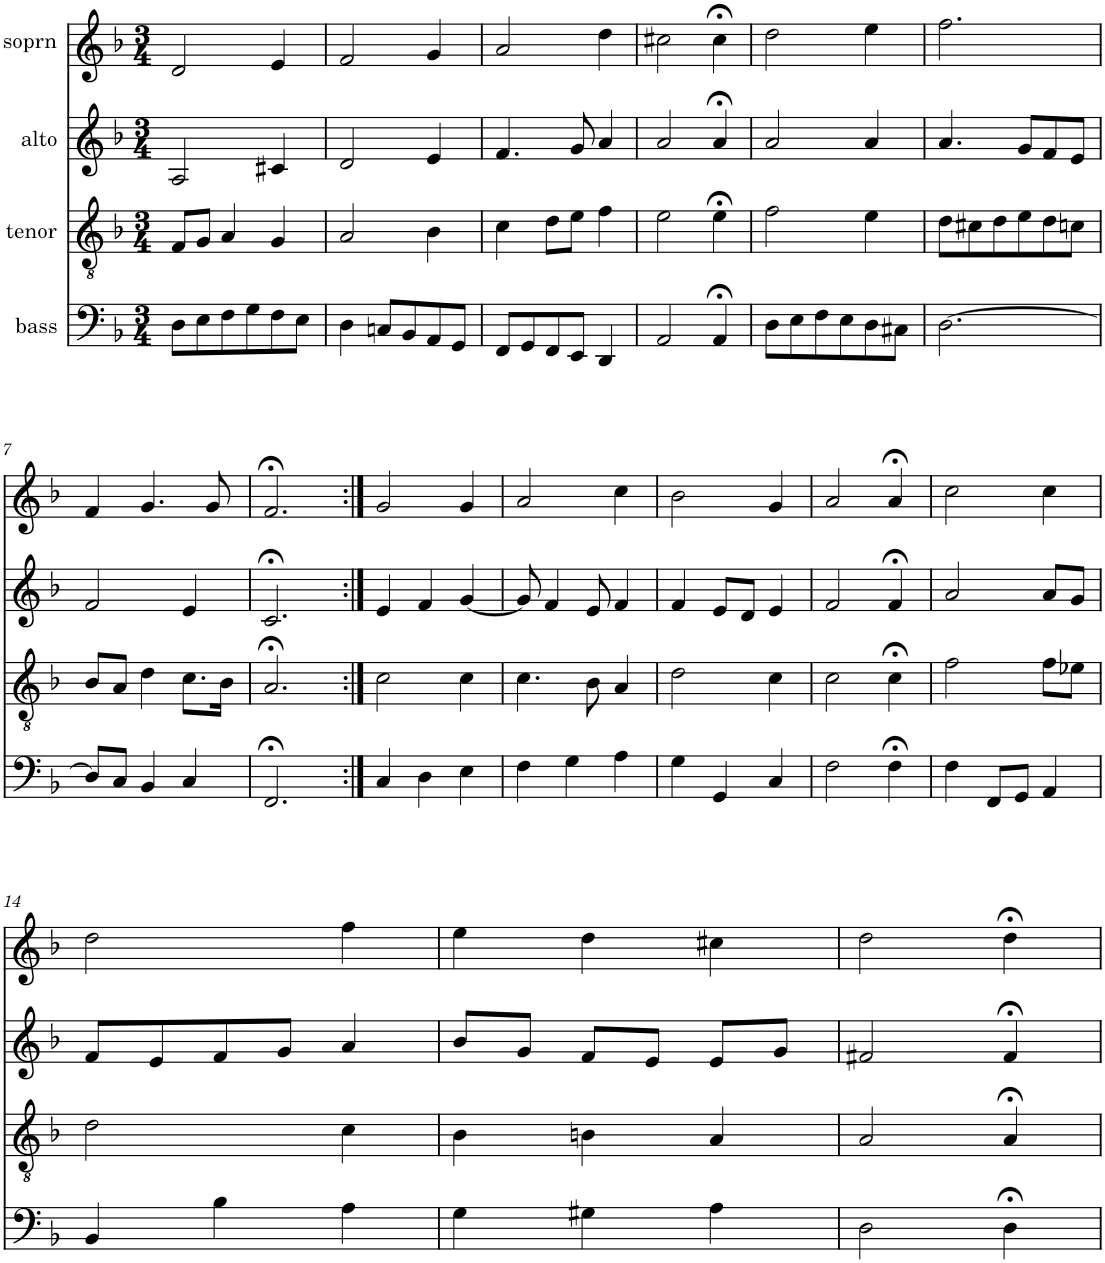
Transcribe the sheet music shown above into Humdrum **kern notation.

**kern	**kern	**kern	**kern
*part4	*part3	*part2	*part1
*staff4	*staff3	*staff2	*staff1
*I"bass	*I"tenor	*I"alto	*I"soprn
*clefF4	*clefGv2	*clefG2	*clefG2
*k[b-]	*k[b-]	*k[b-]	*k[b-]
*d:	*d:	*d:	*d:
*M3/4	*M3/4	*M3/4	*M3/4
=1	=1	=1	=1
8D\L	8F/L	2A/	2d/
8E\	8G/J	.	.
8F\	4A/	.	.
8G\	.	.	.
8F\	4G/	4c#X/	4e/
8E\J	.	.	.
=2	=2	=2	=2
4D\	2A/	2d/	2f/
8Cn/L	.	.	.
8BB-/	.	.	.
8AA/	4B-\	4e/	4g/
8GG/J	.	.	.
=3	=3	=3	=3
8FF/L	4c\	4.f/	2a/
8GG/	.	.	.
8FF/	8d\L	.	.
8EE/J	8e\J	8g/	.
4DD/	4f\	4a/	4dd\
=4	=4	=4	=4
2AA/	2e\	2a/	2cc#X\
4AA;</	4e;<\	4a;</	4cc#;<\
=5	=5	=5	=5
8D\L	2f\	2a/	2dd\
8E\	.	.	.
8F\	.	.	.
8E\	.	.	.
8D\	4e\	4a/	4ee\
8C#X\J	.	.	.
=6	=6	=6	=6
[2.D\	8d\L	4.a/	2.ff\
.	8c#X\	.	.
.	8d\	.	.
.	8e\	8g/L	.
.	8d\	8f/	.
.	8cn\J	8e/J	.
!!LO:LB:g=z
=7	=7	=7	=7
8D/L]	8B-/L	2f/	4f/
8C/J	8A/J	.	.
4BB-/	4d\	.	4.g/
4C/	8.c\L	4e/	.
.	.	.	8g/
.	16B-\Jk	.	.
=8	=8	=8	=8
2.FF;</	2.A;</	2.c;</	2.f;</
=9:|!	=9:|!	=9:|!	=9:|!
4C/	2c\	4e/	2g/
4D\	.	4f/	.
4E\	4c\	[4g/	4g/
=10	=10	=10	=10
4F\	4.c\	8g/]	2a/
.	.	4f/	.
4G\	.	.	.
.	8B-\	8e/	.
4A\	4A/	4f/	4cc\
=11	=11	=11	=11
4G\	2d\	4f/	2b-\
4GG/	.	8e/L	.
.	.	8d/J	.
4C/	4c\	4e/	4g/
=12	=12	=12	=12
2F\	2c\	2f/	2a/
4F;<\	4c;<\	4f;</	4a;</
=13	=13	=13	=13
4F\	2f\	2a/	2cc\
8FF/L	.	.	.
8GG/J	.	.	.
4AA/	8f\L	8a/L	4cc\
.	8e-X\J	8g/J	.
!!LO:LB:g=z
=14	=14	=14	=14
4BB-/	2d\	8f/L	2dd\
.	.	8e/	.
4B-\	.	8f/	.
.	.	8g/J	.
4A\	4c\	4a/	4ff\
=15	=15	=15	=15
4G\	4B-\	8b-/L	4ee\
.	.	8g/J	.
4G#X\	4Bn\	8f/L	4dd\
.	.	8e/J	.
4A\	4A/	8e/L	4cc#X\
.	.	8g/J	.
=16	=16	=16	=16
2D\	2A/	2f#X/	2dd\
4D;<\	4A;</	4f#;</	4dd;<\
=	=	=	=
*-	*-	*-	*-
